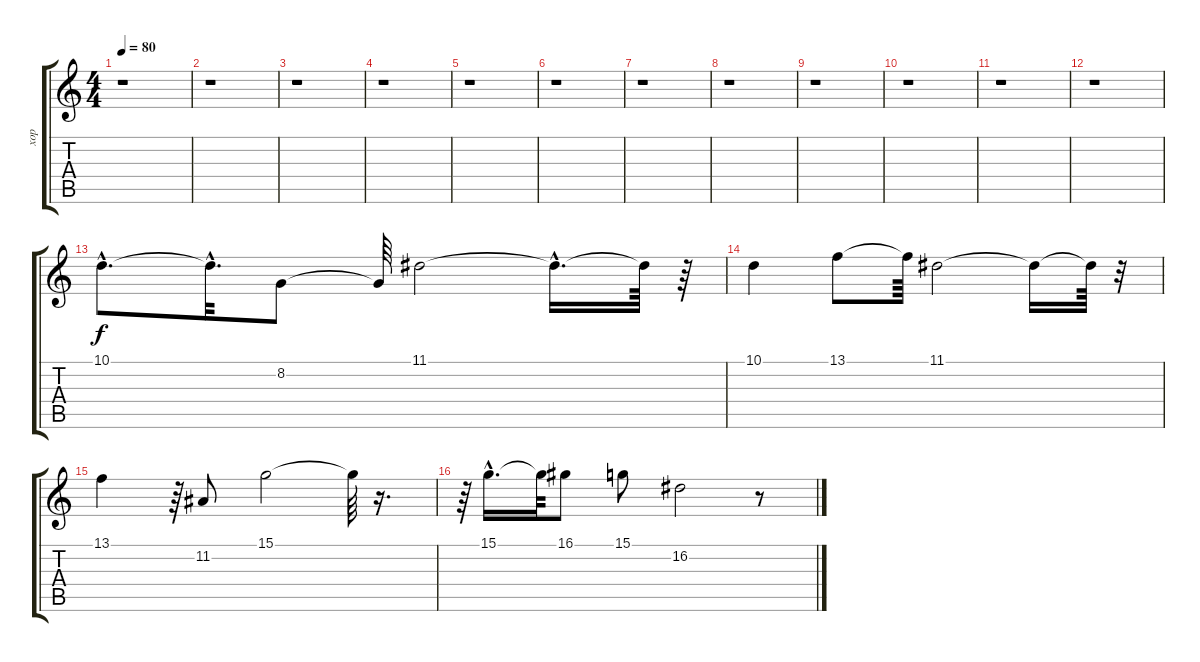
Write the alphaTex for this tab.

\track ("хор" "хор") {instrument trumpet}
\staff {score tabs}
\tuning (E4 B3 G3 D3 A2 E2) {hide}
\ts (4 4)
\tempo 80
\clef g2
\ks c
r.1{dy f} |
r.1 |
r.1 |
r.1 |
r.1 |
r.1 |
r.1 |
r.1 |
r.1 |
r.1 |
r.1 |
r.1 |
10.1{hac}.8{d} 10.1{hac t}.32{d} 8.2.8 8.2{t}.64 11.1.2 11.1{hac t}.16{d} 11.1{t}.64 r.64 |
10.1.4 13.1.8 13.1{t}.64 11.1.2 11.1{t}.16 11.1{t}.64 r.32 |
13.1.4 r.64 11.2.8 15.1.2 15.1{t}.64 r.16{d} |
r.64 15.1{hac}.16{d} 15.1{t}.64 16.1.8 15.1.8 16.2.2 r.8
